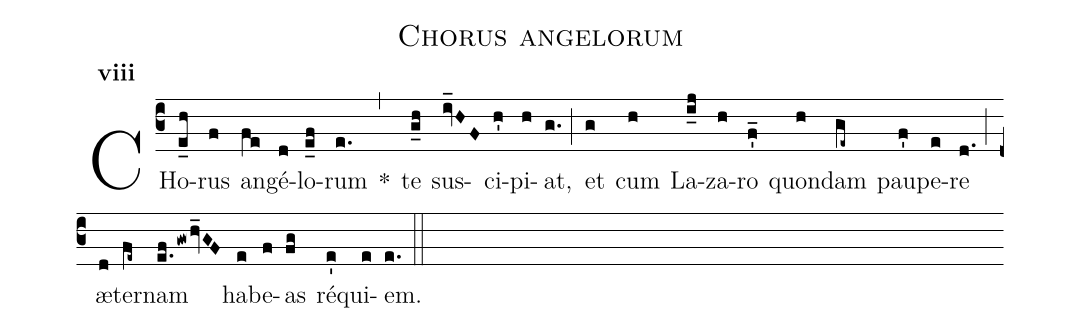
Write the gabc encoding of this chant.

name:Chorus angelorum;
office-part:Antiphona;
mode:8;
%%
annotation: Ant.;
annotation: 8;
%width: 4.5;
%height: 11;
%spacing: vichi;
%font: 12;
%%
(c3) CHo(e_h)rus(f) an(fe)gé(d)lo(e_f)rum(e.) *(,) te(g_h) sus(iv_HF)ci(h')pi(h)at,(g.) (;) et(g) cum(h) La(i_j)za(h)ro(f'_) quon(h)dam(ge~) pau(f')pe(e)re(d.) (;) æ(d)ter(fe~)nam(e.fgwhv_GF) ha(e)be(f)as(fg) ré(e')qui(e)em.(e.) (::)
